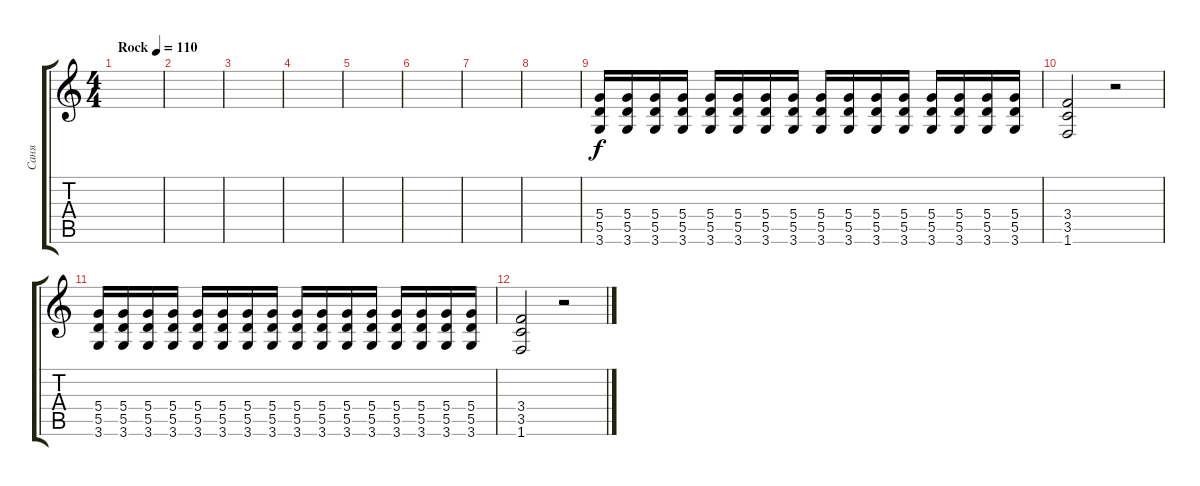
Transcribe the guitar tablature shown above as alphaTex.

\track ("Саня" "Саня") {instrument overdrivenguitar}
\staff {score tabs}
\tuning (E4 B3 G3 D3 A2 E2) {hide}
\ts (4 4)
\tempo (110 "Rock")
\clef g2
\ks c
|
|
|
|
|
|
|
|
(5.4 5.5 3.6).16 (5.4 5.5 3.6).16 (5.4 5.5 3.6).16 (5.4 5.5 3.6).16 (5.4 5.5 3.6).16 (5.4 5.5 3.6).16 (5.4 5.5 3.6).16 (5.4 5.5 3.6).16 (5.4 5.5 3.6).16 (5.4 5.5 3.6).16 (5.4 5.5 3.6).16 (5.4 5.5 3.6).16 (5.4 5.5 3.6).16 (5.4 5.5 3.6).16 (5.4 5.5 3.6).16 (5.4 5.5 3.6).16 |
(3.4 3.5 1.6).2 r.2 |
(5.4 5.5 3.6).16 (5.4 5.5 3.6).16 (5.4 5.5 3.6).16 (5.4 5.5 3.6).16 (5.4 5.5 3.6).16 (5.4 5.5 3.6).16 (5.4 5.5 3.6).16 (5.4 5.5 3.6).16 (5.4 5.5 3.6).16 (5.4 5.5 3.6).16 (5.4 5.5 3.6).16 (5.4 5.5 3.6).16 (5.4 5.5 3.6).16 (5.4 5.5 3.6).16 (5.4 5.5 3.6).16 (5.4 5.5 3.6).16 |
(3.4 3.5 1.6).2 r.2
